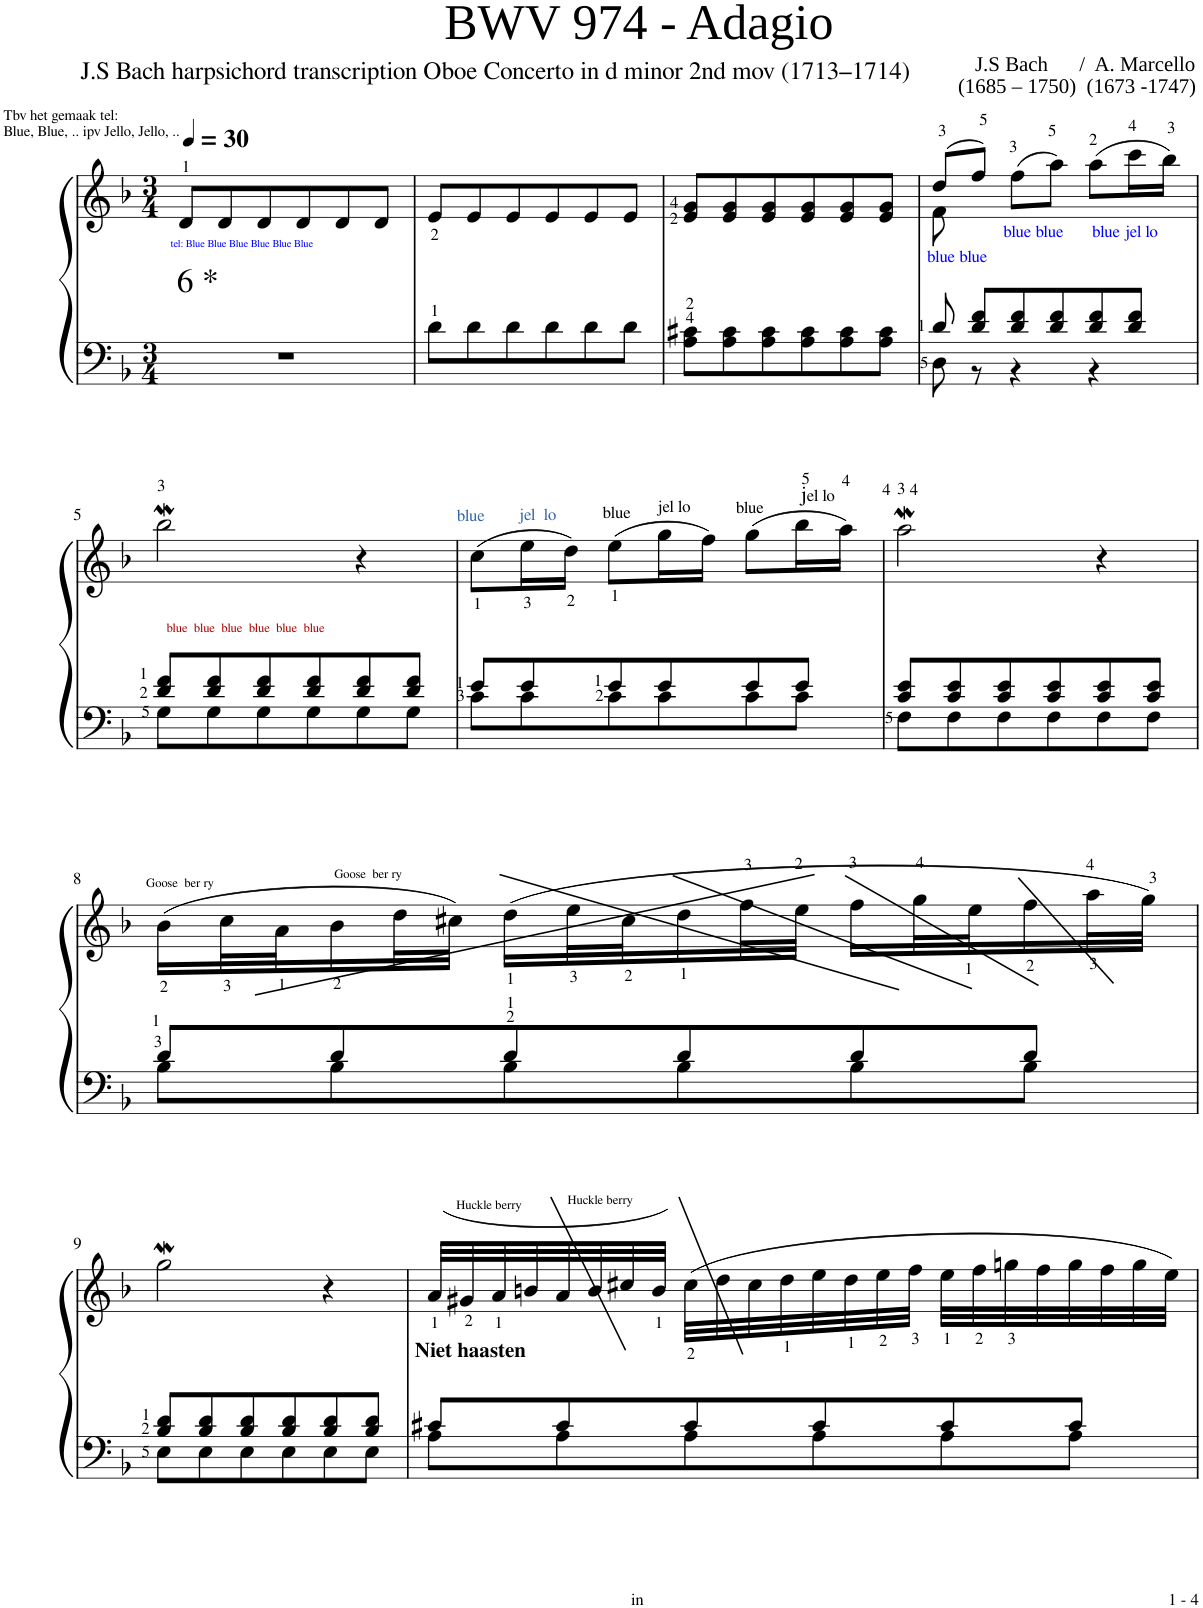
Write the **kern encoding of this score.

**kern	**kern
*part1	*part1
*staff2	*staff1
*I"Piano	*
*I'Pno	*
*clefF4	*clefG2
*k[b-]	*k[b-]
*M3/4	*M3/4
*MM30	*MM30
=1	=1
!	!LO:TX:b:color=#0000FF:t=tel&colon; Blue Blue Blue Blue Blue Blue
!	!LO:TX:a:t=Tbv het gemaak tel&colon;
!	!LO:TX:a:t=Blue, Blue, .. ipv Jello, Jello, ..
!	!LO:TX:b:t=6 *
2.r	8d/L
.	8d/
.	8d/
.	8d/
.	8d/
.	8d/J
=2	=2
8d>\L	8e</L
8d\	8e/
8d\	8e/
8d\	8e/
8d\	8e/
8d\J	8e/J
=3	=3
8A\ 8c#X\L	8e/ 8g/L
8A\ 8c#\	8e/ 8g/
8A\ 8c#\	8e/ 8g/
8A\ 8c#\	8e/ 8g/
8A\ 8c#\	8e/ 8g/
8A\ 8c#\J	8e/ 8g/J
=4	=4
*^	*^
!	!	!LO:TX:a:color=#0000FF:t=blue blue	!
8d/	8D\	(8dd/L	8f\
8d/ 8f/L	8r	8ff/J)	2ryy
!	!	!LO:TX:a:color=#0000FF:t=blue blue	!
8d/ 8f/	4r	(8ff\L	.
8d/ 8f/	.	8aa\J)	.
!	!	!LO:TX:b:color=#0000FF:t=blue jel lo	!
8d/ 8f/	4r	(8aa\L	.
8d/ 8f/J	.	16ccc\L	8ryy
.	.	16bb-\JJ)	.
*	*	*v	*v
!!LO:LB:g=z
=5	=5	=5
!LO:TX:a:color=#AA0000:t=blue  blue  blue  blue  blue  blue	!	!
8d/ 8f/L	8G\L	2bb-w\
8d/ 8f/	8G\	.
8d/ 8f/	8G\	.
8d/ 8f/	8G\	.
8d/ 8f/	8G\	4r
8d/ 8f/J	8G\J	.
=6	=6	=6
!	!	!LO:TX:a:color=#3465A4:t=blue
8e/L	8c>\L	(8cc<\L
!	!	!LO:TX:a:color=#3465A4:t=jel  lo
8e/	8c\	16ee<\L
.	.	16dd<\JJ)
!	!	!LO:TX:a:t=blue
8e/	8c\	(8ee<\L
!	!	!LO:TX:a:t=jel lo
8e/	8c\	16gg\L
.	.	16ff\JJ)
!	!	!LO:TX:a:t=blue
8e/	8c\	(8gg\L
!	!	!LO:TX:a:t=j
!	!	!LO:TX:a:t=el lo
8e/J	8c\J	16bb-\L
.	.	16aa\JJ)
=7	=7	=7
8c/ 8e/L	8F\L	2aaW\
8c/ 8e/	8F\	.
8c/ 8e/	8F\	.
8c/ 8e/	8F\	.
8c/ 8e/	8F\	4r
8c/ 8e/J	8F\J	.
!!LO:LB:g=z
=8	=8	=8
!	!	!LO:TX:a:t=Goose  ber ry
8d/L	8B->\L	(16b-<\LL
.	.	32cc<\L
.	.	32a<\J
!	!	!LO:TX:a:t=Goose  ber ry
8d/	8B-\	16b-<\
.	.	32dd\L
.	.	32cc#X\JJJ)
8d/	8B->>\	(16dd<\LL
.	.	32ee<\L
.	.	32cc#<\J
8d/	8B-\	16dd<\
.	.	32ff\L
.	.	32ee\JJJ
8d/	8B-\	16ff\LL
.	.	32gg\L
.	.	32ee<\J
8d/J	8B-\J	16ff<\
.	.	32aa<\L
.	.	32gg\JJJ)
!!LO:LB:g=z
=9	=9	=9
8B-/ 8d/L	8E\L	2ggW\
8B-/ 8d/	8E\	.
8B-/ 8d/	8E\	.
8B-/ 8d/	8E\	.
8B-/ 8d/	8E\	4r
8B-/ 8d/J	8E\J	.
=10	=10	=10
!	!	!LO:TX:a:t=Huckle berry
!	!	!LO:TX:b:B:t=Niet haasten
8c#X/L	8A\L	(32a</LLL
.	.	32g#X</
.	.	32a</
.	.	32bn/
!	!	!LO:TX:a:t=Huckle berry
8c#/	8A\	32a/
.	.	32b/
.	.	32cc#X/
.	.	32b</JJJ)
8c#/	8A\	(32cc#<\LLL
.	.	32dd\
.	.	32cc#\
.	.	32dd<\
8c#/	8A\	32ee\
.	.	32dd<\
.	.	32ee<\
.	.	32ff<\JJJ
8c#/	8A\	32ee<\LLL
.	.	32ff<\
.	.	32ggn<\
.	.	32ff\
8c#/J	8A\J	32gg\
.	.	32ff\
.	.	32gg\
.	.	32ee\JJJ)
*v	*v	*
=	=
*-	*-
